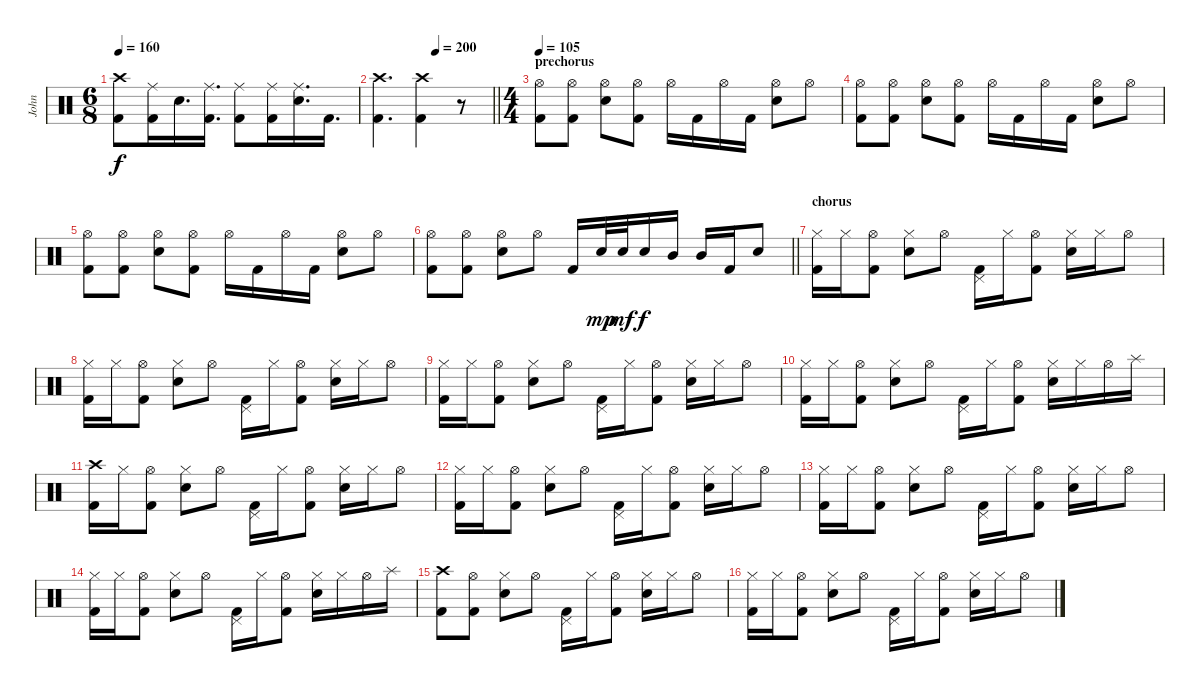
\track ("John" "John") {instrument percussion}
\staff {score}
\articulation defaults
\ts (6 8)
\tempo 160
\clef neutral
\ks c
("Crash high (hit)" "Kick (hit) 2").8{dy f} ("Ride (middle)" "Kick (hit) 2").16 "Snare (hit) 2".16{d} ("Ride (middle)" "Kick (hit) 2").16{d} ("Ride (middle)" "Kick (hit) 2").8 ("Ride (middle)" "Kick (hit) 2").16 ("Ride (middle)" "Snare (hit) 2").16{d} "Kick (hit) 2".16{d} |
\tempo (200 0.5)
\barLineRight lightlight
("Crash high (hit)" "Kick (hit) 2").4{d} ("Crash high (hit)" "Kick (hit) 2").4 r.8 |
\ts (4 4)
\section ("" "prechorus")
\tempo 105
("Hi-Hat (open)" "Kick (hit) 2").8 ("Hi-Hat (open)" "Kick (hit) 2").8 ("Hi-Hat (open)" "Snare (hit) 2").8 ("Hi-Hat (open)" "Kick (hit) 2").8 "Hi-Hat (open)".16 "Kick (hit) 2".16 "Hi-Hat (open)".16 "Kick (hit) 2".16 ("Hi-Hat (open)" "Snare (hit) 2").8 "Hi-Hat (open)".8 |
("Hi-Hat (open)" "Kick (hit) 2").8 ("Hi-Hat (open)" "Kick (hit) 2").8 ("Hi-Hat (open)" "Snare (hit) 2").8 ("Hi-Hat (open)" "Kick (hit) 2").8 "Hi-Hat (open)".16 "Kick (hit) 2".16 "Hi-Hat (open)".16 "Kick (hit) 2".16 ("Hi-Hat (open)" "Snare (hit) 2").8 "Hi-Hat (open)".8 |
("Hi-Hat (open)" "Kick (hit) 2").8 ("Hi-Hat (open)" "Kick (hit) 2").8 ("Hi-Hat (open)" "Snare (hit) 2").8 ("Hi-Hat (open)" "Kick (hit) 2").8 "Hi-Hat (open)".16 "Kick (hit) 2".16 "Hi-Hat (open)".16 "Kick (hit) 2".16 ("Hi-Hat (open)" "Snare (hit) 2").8 "Hi-Hat (open)".8 |
\barLineRight lightlight
("Hi-Hat (open)" "Kick (hit) 2").8 ("Hi-Hat (open)" "Kick (hit) 2").8 ("Hi-Hat (open)" "Snare (hit) 2").8 "Hi-Hat (open)".8 "Kick (hit) 2".16 "Snare (hit) 2".32{dy mp} "Snare (hit) 2".32{dy mf} "Snare (hit) 2".16{dy f} "Mid Tom (hit)".16 "Mid Tom (hit)".16 "Kick (hit) 2".16 "Snare (hit) 2".8 |
\section ("" "chorus")
("Hi-Hat (closed)" "Kick (hit) 2").16 "Hi-Hat (closed)".16 ("Hi-Hat (open)" "Kick (hit) 2").8 ("Hi-Hat (closed)" "Snare (hit) 2").8 "Hi-Hat (open)".8 ("Pedal Hi-Hat (hit)" "Kick (hit) 2").16 "Hi-Hat (closed)".16 ("Hi-Hat (open)" "Kick (hit) 2").8 ("Hi-Hat (closed)" "Snare (hit) 2").16 "Hi-Hat (closed)".16 "Hi-Hat (open)".8 |
("Hi-Hat (closed)" "Kick (hit) 2").16 "Hi-Hat (closed)".16 ("Hi-Hat (open)" "Kick (hit) 2").8 ("Hi-Hat (closed)" "Snare (hit) 2").8 "Hi-Hat (open)".8 ("Pedal Hi-Hat (hit)" "Kick (hit) 2").16 "Hi-Hat (closed)".16 ("Hi-Hat (open)" "Kick (hit) 2").8 ("Hi-Hat (closed)" "Snare (hit) 2").16 "Hi-Hat (closed)".16 "Hi-Hat (open)".8 |
("Hi-Hat (closed)" "Kick (hit) 2").16 "Hi-Hat (closed)".16 ("Hi-Hat (open)" "Kick (hit) 2").8 ("Hi-Hat (closed)" "Snare (hit) 2").8 "Hi-Hat (open)".8 ("Pedal Hi-Hat (hit)" "Kick (hit) 2").16 "Hi-Hat (closed)".16 ("Hi-Hat (open)" "Kick (hit) 2").8 ("Hi-Hat (closed)" "Snare (hit) 2").16 "Hi-Hat (closed)".16 "Hi-Hat (open)".8 |
("Hi-Hat (closed)" "Kick (hit) 2").16 "Hi-Hat (closed)".16 ("Hi-Hat (open)" "Kick (hit) 2").8 ("Hi-Hat (closed)" "Snare (hit) 2").8 "Hi-Hat (open)".8 ("Pedal Hi-Hat (hit)" "Kick (hit) 2").16 "Hi-Hat (closed)".16 ("Hi-Hat (open)" "Kick (hit) 2").8 ("Hi-Hat (closed)" "Snare (hit) 2").16 "Hi-Hat (closed)".16 "Hi-Hat (open)".16 "Splash (hit)".16 |
("Crash high (hit)" "Kick (hit) 2").16 "Hi-Hat (closed)".16 ("Hi-Hat (open)" "Kick (hit) 2").8 ("Hi-Hat (closed)" "Snare (hit) 2").8 "Hi-Hat (open)".8 ("Pedal Hi-Hat (hit)" "Kick (hit) 2").16 "Hi-Hat (closed)".16 ("Hi-Hat (open)" "Kick (hit) 2").8 ("Hi-Hat (closed)" "Snare (hit) 2").16 "Hi-Hat (closed)".16 "Hi-Hat (open)".8 |
("Hi-Hat (closed)" "Kick (hit) 2").16 "Hi-Hat (closed)".16 ("Hi-Hat (open)" "Kick (hit) 2").8 ("Hi-Hat (closed)" "Snare (hit) 2").8 "Hi-Hat (open)".8 ("Pedal Hi-Hat (hit)" "Kick (hit) 2").16 "Hi-Hat (closed)".16 ("Hi-Hat (open)" "Kick (hit) 2").8 ("Hi-Hat (closed)" "Snare (hit) 2").16 "Hi-Hat (closed)".16 "Hi-Hat (open)".8 |
("Hi-Hat (closed)" "Kick (hit) 2").16 "Hi-Hat (closed)".16 ("Hi-Hat (open)" "Kick (hit) 2").8 ("Hi-Hat (closed)" "Snare (hit) 2").8 "Hi-Hat (open)".8 ("Pedal Hi-Hat (hit)" "Kick (hit) 2").16 "Hi-Hat (closed)".16 ("Hi-Hat (open)" "Kick (hit) 2").8 ("Hi-Hat (closed)" "Snare (hit) 2").16 "Hi-Hat (closed)".16 "Hi-Hat (open)".8 |
("Hi-Hat (closed)" "Kick (hit) 2").16 "Hi-Hat (closed)".16 ("Hi-Hat (open)" "Kick (hit) 2").8 ("Hi-Hat (closed)" "Snare (hit) 2").8 "Hi-Hat (open)".8 ("Pedal Hi-Hat (hit)" "Kick (hit) 2").16 "Hi-Hat (closed)".16 ("Hi-Hat (open)" "Kick (hit) 2").8 ("Hi-Hat (closed)" "Snare (hit) 2").16 "Hi-Hat (closed)".16 "Hi-Hat (open)".16 "Splash (hit)".16 |
("Crash high (hit)" "Kick (hit) 2").8 ("Hi-Hat (open)" "Kick (hit) 2").8 ("Hi-Hat (closed)" "Snare (hit) 2").8 "Hi-Hat (open)".8 ("Pedal Hi-Hat (hit)" "Kick (hit) 2").16 "Hi-Hat (closed)".16 ("Hi-Hat (open)" "Kick (hit) 2").8 ("Hi-Hat (closed)" "Snare (hit) 2").16 "Hi-Hat (closed)".16 "Hi-Hat (open)".8 |
("Hi-Hat (closed)" "Kick (hit) 2").16 "Hi-Hat (closed)".16 ("Hi-Hat (open)" "Kick (hit) 2").8 ("Hi-Hat (closed)" "Snare (hit) 2").8 "Hi-Hat (open)".8 ("Pedal Hi-Hat (hit)" "Kick (hit) 2").16 "Hi-Hat (closed)".16 ("Hi-Hat (open)" "Kick (hit) 2").8 ("Hi-Hat (closed)" "Snare (hit) 2").16 "Hi-Hat (closed)".16 "Hi-Hat (open)".8
